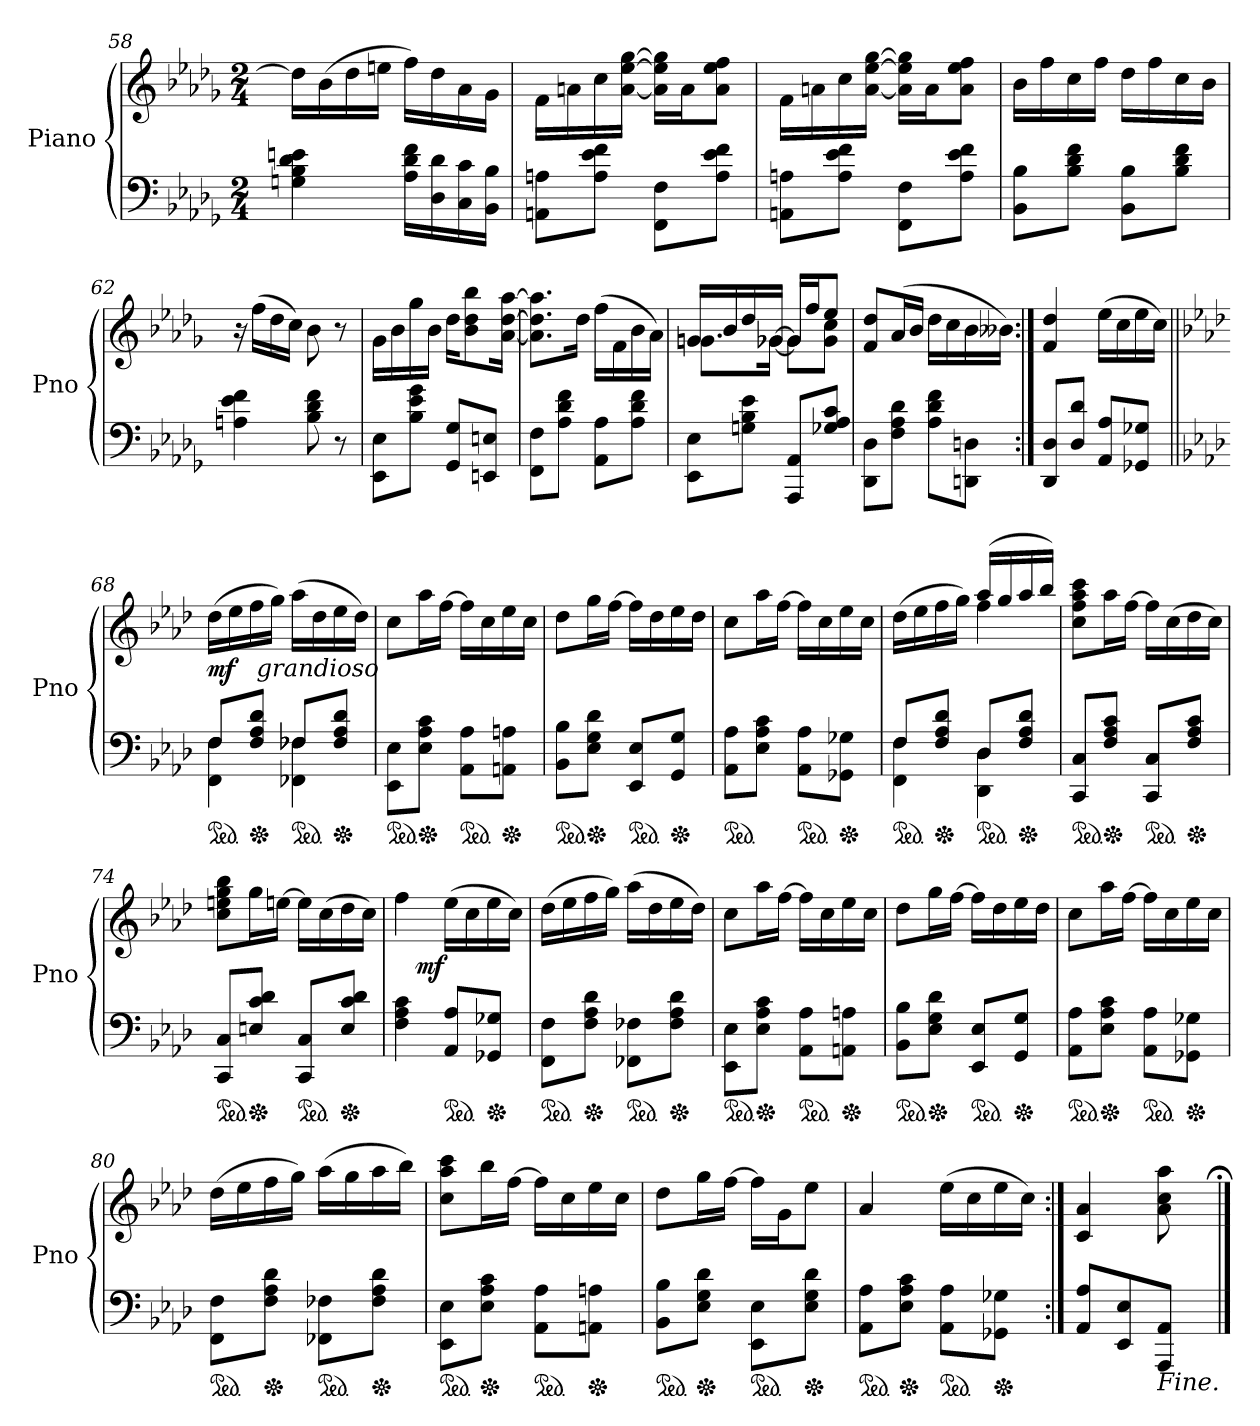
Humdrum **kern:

**kern	**kern	**dynam
*part1	*part1	*part1
*staff2	*staff1	*staff1/2
*I"Piano	*	*
*I'Pno	*	*
*clefF4	*clefG2	*
*k[b-e-a-d-g-]	*k[b-e-a-d-g-]	*
*M2/4	*M2/4	*
=58	=58	=58
4Gn 4B- 4d- 4en	16dd-LL]	.
.	(16b-	.
.	16dd-	.
.	16eenJJ	.
16A- 16d- 16fLL	16ffLL)	.
16D- 16d-	16dd-	.
16C 16c	16a-	.
16BB- 16B-JJ	16g-JJ	.
=59	=59	=59
8AAn 8AnL	16f\LL	.
.	16an\	.
8A 8e- 8fJ	16cc\	.
.	[16a\ [16ee-\ [16gg-\JJ	.
8FF 8FL	16a] 16ee-] 16gg-]LL	.
.	16aJ	.
8A 8e- 8fJ	8a 8ee- 8ffJ	.
=60	=60	=60
8AAn 8AnL	16f\LL	.
.	16an\	.
8A 8e- 8fJ	16cc\	.
.	[16a\ [16ee-\ [16gg-\JJ	.
8FF 8FL	16a] 16ee-] 16gg-]LL	.
.	16aJ	.
8A 8e- 8fJ	8a 8ee- 8ffJ	.
=61	=61	=61
8BB- 8B-L	16b-LL	.
.	16ff	.
8B- 8d- 8fJ	16cc	.
.	16ffJJ	.
8BB- 8B-L	16dd-LL	.
.	16ff	.
8B- 8d- 8fJ	16cc	.
.	16b-JJ	.
=62	=62	=62
4An 4e- 4f	16r	.
.	(16ffLL	.
.	16dd-	.
.	16ccJJ)	.
8B- 8d- 8f	8b-	.
8r	8r	.
=63	=63	=63
8EE- 8E-L	16g-LL	.
.	16b-	.
8B- 8e- 8g-J	16gg-	.
.	16b-JJ	.
8GG- 8G-L	16dd-KL	.
.	8b- 8dd- 8bb-	.
8EEn 8EnJ	.	.
.	[16a- [16dd- [16aa-Jk	.
=64	=64	=64
8FF 8FL	8.a-] 8.dd-] 8.aa-]L	.
8A- 8d- 8fJ	.	.
.	16dd-Jk	.
8AA- 8A-L	(16ffLL	.
.	16f	.
8A- 8d- 8fJ	16b-	.
.	16a-JJ)	.
=65	=65	=65
*	*^	*
8EE- 8E-L	16gnLL	8.gnL	.
.	16b-	.	.
8Gn 8B- 8e-J	16dd-	.	.
.	[16g-XJJ	[16g-XJk	.
8AAA- 8AA-L	16g-LL]	8g-L]	.
.	16ffJ	.	.
8G-X 8A- 8cJ	8ee-J	8g- 8ccJ	.
*	*v	*v	*
=66	=66	=66
8DD- 8D-L	8f 8dd-L	.
8F 8A- 8d-J	(16a-L	.
.	16b-JJ	.
8A- 8d- 8fL	16dd-LL	.
.	16cc	.
8DDn 8DnJ	16b-	.
.	16b--XJJ)	.
=67:|!	=67:|!	=67:|!
8DD-/ 8D-/L	4f 4dd-	.
8D-/ 8d-/J	.	.
8AA-/ 8A-/L	(16ee-LL	.
.	16cc	.
8GG-X/ 8G-X/J	16ee-	.
.	16ccJJ)	.
=68||	=68||	=68||
*k[b-e-a-d-]	*k[b-e-a-d-]	*
*^	*	*
!	!	!	!LO:DY:t=%s grandioso
*ped	*	*	*
8FL	4FF 4F	(16dd-LL	mf
.	.	16ee-	.
*Xped	*	*	*
8F 8A- 8d-J	.	16ff	.
.	.	16ggJJ)	.
*ped	*	*	*
8F-XL	4FF-X 4F-X	(16aa-LL	.
.	.	16dd-	.
*Xped	*	*	*
8F- 8A- 8d-J	.	16ee-	.
.	.	16dd-JJ)	.
*v	*v	*	*
=69	=69	=69
*ped	*	*
8EE- 8E-L	8ccL	.
*Xped	*	*
8E- 8A- 8cJ	16aa-L	.
.	[16ffJJ	.
*ped	*	*
8AA- 8A-L	16ffLL]	.
.	16cc	.
*Xped	*	*
8AAn 8AnJ	16ee-	.
.	16ccJJ	.
=70	=70	=70
*ped	*	*
8BB- 8B-L	8dd-L	.
*Xped	*	*
8E- 8G 8d-J	16ggL	.
.	[16ffJJ	.
*ped	*	*
8EE- 8E-L	16ffLL]	.
.	16dd-	.
*Xped	*	*
8GG 8GJ	16ee-	.
.	16dd-JJ	.
=71	=71	=71
*ped	*	*
8AA- 8A-L	8ccL	.
8E- 8A- 8cJ	16aa-L	.
.	[16ffJJ	.
*ped	*	*
8AA- 8A-L	16ffLL]	.
.	16cc	.
*Xped	*	*
8GG-X 8G-XJ	16ee-	.
.	16ccJJ	.
=72	=72	=72
*^	*^	*
*ped	*	*	*	*
8FL	4FF 4F	(16dd-LL	4ryy	.
.	.	16ee-	.	.
*Xped	*	*	*	*
8F 8A- 8d-J	.	16ff	.	.
.	.	16ggJJ)	.	.
*ped	*	*	*	*
8D-L	4DD- 4D-	(<16aa-LL	4ff	.
.	.	16gg	.	.
*Xped	*	*	*	*
8F 8A- 8d-J	.	16aa-	.	.
.	.	16bb-JJ)	.	.
*v	*v	*	*	*
*	*v	*v	*
=73	=73	=73
*ped	*	*
8CC 8CL	8cc 8ff 8aa- 8cccL	.
*Xped	*	*
8F 8A- 8cJ	16aa-L	.
.	[16ffJJ	.
*ped	*	*
8CC 8CL	16ffLL]	.
.	(16cc	.
*Xped	*	*
8F 8A- 8cJ	16dd-	.
.	16ccJJ)	.
=74	=74	=74
*ped	*	*
8CC 8CL	8cc 8een 8gg 8bb-L	.
*Xped	*	*
8En 8c 8d-J	16ggL	.
.	[16eenJJ	.
*ped	*	*
8CC 8CL	16eeLL]	.
.	(16cc	.
*Xped	*	*
8E 8c 8d-J	16dd-	.
.	16ccJJ)	.
=75	=75	=75
4F 4A- 4c	4ff	.
!	!	!LO:DY:rj
*ped	*	*
8AA-/ 8A-/L	(16ee-LL	mf
.	16cc	.
*Xped	*	*
8GG-X/ 8G-X/J	16ee-	.
.	16ccJJ)	.
=76	=76	=76
*ped	*	*
8FF 8FL	(16dd-LL	.
.	16ee-	.
*Xped	*	*
8F 8A- 8d-J	16ff	.
.	16ggJJ)	.
*ped	*	*
8FF-X 8F-XL	(16aa-LL	.
.	16dd-	.
*Xped	*	*
8F- 8A- 8d-J	16ee-	.
.	16dd-JJ)	.
=77	=77	=77
*ped	*	*
8EE- 8E-L	8ccL	.
*Xped	*	*
8E- 8A- 8cJ	16aa-L	.
.	[16ffJJ	.
*ped	*	*
8AA- 8A-L	16ffLL]	.
.	16cc	.
*Xped	*	*
8AAn 8AnJ	16ee-	.
.	16ccJJ	.
=78	=78	=78
*ped	*	*
8BB- 8B-L	8dd-L	.
*Xped	*	*
8E- 8G 8d-J	16ggL	.
.	[16ffJJ	.
*ped	*	*
8EE- 8E-L	16ffLL]	.
.	16dd-	.
*Xped	*	*
8GG 8GJ	16ee-	.
.	16dd-JJ	.
=79	=79	=79
*ped	*	*
8AA- 8A-L	8ccL	.
*Xped	*	*
8E- 8A- 8cJ	16aa-L	.
.	[16ffJJ	.
*ped	*	*
8AA- 8A-L	16ffLL]	.
.	16cc	.
*Xped	*	*
8GG-X 8G-XJ	16ee-	.
.	16ccJJ	.
=80	=80	=80
*ped	*	*
8FF 8FL	(16dd-LL	.
.	16ee-	.
*Xped	*	*
8F 8A- 8d-J	16ff	.
.	16ggJJ)	.
*ped	*	*
8FF-X 8F-XL	(16aa-LL	.
.	16gg	.
*Xped	*	*
8F- 8A- 8d-J	16aa-	.
.	16bb-JJ)	.
=81	=81	=81
*ped	*	*
8EE- 8E-L	8cc 8aa- 8cccL	.
*Xped	*	*
8E- 8A- 8cJ	16bb-L	.
.	[16ffJJ	.
*ped	*	*
8AA- 8A-L	16ffLL]	.
.	16cc	.
*Xped	*	*
8AAn 8AnJ	16ee-	.
.	16ccJJ	.
=82	=82	=82
*ped	*	*
8BB- 8B-L	8dd-L	.
*Xped	*	*
8E- 8G 8d-J	16ggL	.
.	[16ffJJ	.
*ped	*	*
8EE- 8E-L	16ffLL]	.
.	16gJ	.
*Xped	*	*
8E- 8G 8d-J	8ee-J	.
=83	=83	=83
*ped	*	*
8AA- 8A-L	4a-	.
*Xped	*	*
8E- 8A- 8cJ	.	.
*ped	*	*
8AA- 8A-L	(16ee-LL	.
.	16cc	.
*Xped	*	*
8GG-X 8G-XJ	16ee-	.
.	16ccJJ)	.
=84:|!	=84:|!	=84:|!
8AA- 8A-L	4c 4a-	.
8EE- 8E-	.	.
8AAA- 8AA-J	8a- 8cc 8aa-	.
!LO:TX:b:i:rj:t=Fine.	!	!
==	==;	==;
*-	*-	*-
